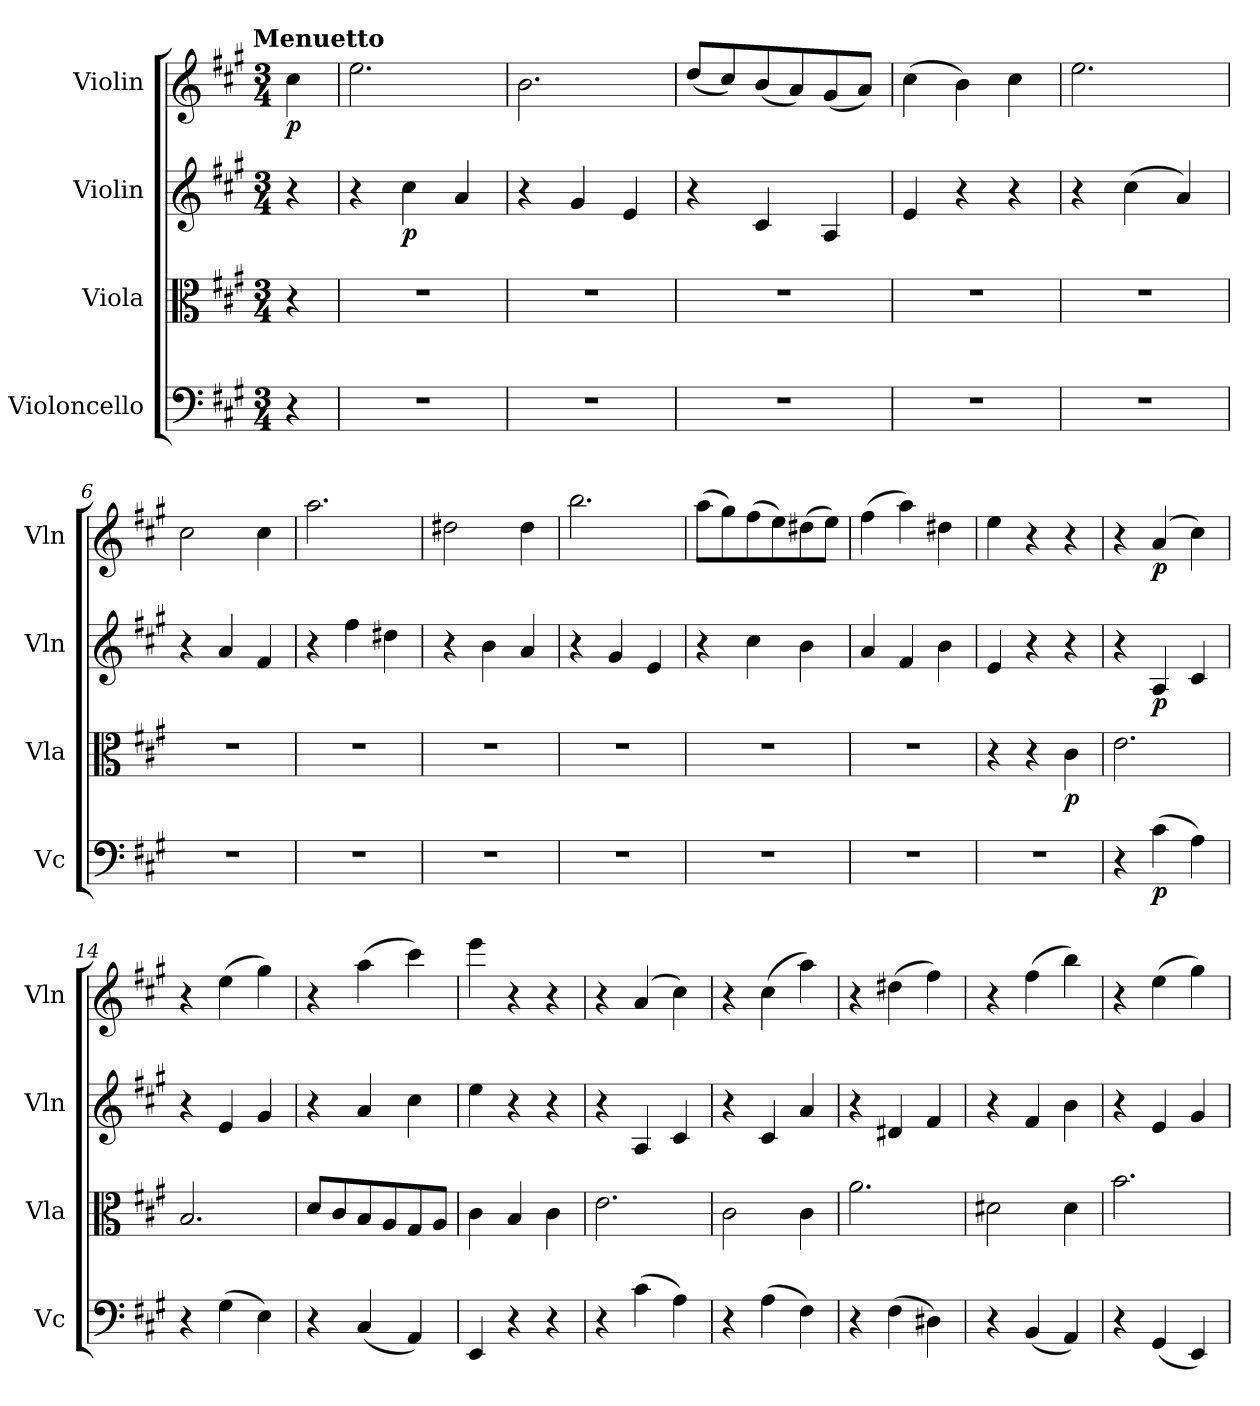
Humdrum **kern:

**kern	**dynam	**kern	**dynam	**kern	**dynam	**kern	**dynam
*part4	*part4	*part3	*part3	*part2	*part2	*part1	*part1
*staff4	*staff4	*staff3	*staff3	*staff2	*staff2	*staff1	*staff1
*I"Violoncello	*	*I"Viola	*	*I"Violin	*	*I"Violin	*
*I'Vc	*	*I'Vla	*	*I'Vln	*	*I'Vln	*
*clefF4	*	*clefC3	*	*clefG2	*	*clefG2	*
*k[f#c#g#]	*	*k[f#c#g#]	*	*k[f#c#g#]	*	*k[f#c#g#]	*
!!LO:TX:omd:t=Menuetto
*M3/4	*	*M3/4	*	*M3/4	*	*M3/4	*
*MM138	*	*MM138	*	*MM138	*	*MM138	*
=	=	=	=	=	=	=	=
4r	.	4r	.	4r	.	4cc#\	p
=1	=1	=1	=1	=1	=1	=1	=1
2.r	.	2.r	.	4r	.	2.ee\	.
.	.	.	.	4cc#\	p	.	.
.	.	.	.	4a/	.	.	.
=2	=2	=2	=2	=2	=2	=2	=2
2.r	.	2.r	.	4r	.	2.b\	.
.	.	.	.	4g#/	.	.	.
.	.	.	.	4e/	.	.	.
=3	=3	=3	=3	=3	=3	=3	=3
2.r	.	2.r	.	4r	.	(8dd/L	.
.	.	.	.	.	.	8cc#/)	.
.	.	.	.	4c#/	.	(8b/	.
.	.	.	.	.	.	8a/)	.
.	.	.	.	4A/	.	(8g#/	.
.	.	.	.	.	.	8a/J)	.
=4	=4	=4	=4	=4	=4	=4	=4
2.r	.	2.r	.	4e/	.	(4cc#\	.
.	.	.	.	4r	.	4b\)	.
.	.	.	.	4r	.	4cc#\	.
=5	=5	=5	=5	=5	=5	=5	=5
2.r	.	2.r	.	4r	.	2.ee\	.
.	.	.	.	(4cc#\	.	.	.
.	.	.	.	4a/)	.	.	.
=6	=6	=6	=6	=6	=6	=6	=6
2.r	.	2.r	.	4r	.	2cc#\	.
.	.	.	.	4a/	.	.	.
.	.	.	.	4f#/	.	4cc#\	.
=7	=7	=7	=7	=7	=7	=7	=7
2.r	.	2.r	.	4r	.	2.aa\	.
.	.	.	.	4ff#\	.	.	.
.	.	.	.	4dd#X\	.	.	.
=8	=8	=8	=8	=8	=8	=8	=8
2.r	.	2.r	.	4r	.	2dd#X\	.
.	.	.	.	4b\	.	.	.
.	.	.	.	4a/	.	4dd#\	.
=9	=9	=9	=9	=9	=9	=9	=9
2.r	.	2.r	.	4r	.	2.bb\	.
.	.	.	.	4g#/	.	.	.
.	.	.	.	4e/	.	.	.
=10	=10	=10	=10	=10	=10	=10	=10
2.r	.	2.r	.	4r	.	(8aa\L	.
.	.	.	.	.	.	8gg#\)	.
.	.	.	.	4cc#\	.	(8ff#\	.
.	.	.	.	.	.	8ee\)	.
.	.	.	.	4b\	.	(8dd#X\	.
.	.	.	.	.	.	8ee\J)	.
=11	=11	=11	=11	=11	=11	=11	=11
2.r	.	2.r	.	4a/	.	(4ff#\	.
.	.	.	.	4f#/	.	4aa\)	.
.	.	.	.	4b\	.	4dd#X\	.
=12	=12	=12	=12	=12	=12	=12	=12
2.r	.	4r	.	4e/	.	4ee\	.
.	.	4r	.	4r	.	4r	.
.	.	4c#\	p	4r	.	4r	.
=13	=13	=13	=13	=13	=13	=13	=13
4r	.	2.e\	.	4r	.	4r	.
(4c#\	p	.	.	4A/	p	(4a/	p
4A\)	.	.	.	4c#/	.	4cc#\)	.
=14	=14	=14	=14	=14	=14	=14	=14
4r	.	2.B/	.	4r	.	4r	.
(4G#\	.	.	.	4e/	.	(4ee\	.
4E\)	.	.	.	4g#/	.	4gg#\)	.
=15	=15	=15	=15	=15	=15	=15	=15
4r	.	8d/L	.	4r	.	4r	.
.	.	8c#/	.	.	.	.	.
(4C#/	.	8B/	.	4a/	.	(4aa\	.
.	.	8A/	.	.	.	.	.
4AA/)	.	8G#/	.	4cc#\	.	4ccc#\)	.
.	.	8A/J	.	.	.	.	.
=16	=16	=16	=16	=16	=16	=16	=16
4EE/	.	4c#\	.	4ee\	.	4eee\	.
4r	.	4B/	.	4r	.	4r	.
4r	.	4c#\	.	4r	.	4r	.
=17	=17	=17	=17	=17	=17	=17	=17
4r	.	2.e\	.	4r	.	4r	.
(4c#\	.	.	.	4A/	.	(4a/	.
4A\)	.	.	.	4c#/	.	4cc#\)	.
=18	=18	=18	=18	=18	=18	=18	=18
4r	.	2c#\	.	4r	.	4r	.
(4A\	.	.	.	4c#/	.	(4cc#\	.
4F#\)	.	4c#\	.	4a/	.	4aa\)	.
=19	=19	=19	=19	=19	=19	=19	=19
4r	.	2.a\	.	4r	.	4r	.
(4F#\	.	.	.	4d#X/	.	(4dd#X\	.
4D#X\)	.	.	.	4f#/	.	4ff#\)	.
=20	=20	=20	=20	=20	=20	=20	=20
4r	.	2d#X\	.	4r	.	4r	.
(4BB/	.	.	.	4f#/	.	(4ff#\	.
4AA/)	.	4d#\	.	4b\	.	4bb\)	.
=21	=21	=21	=21	=21	=21	=21	=21
4r	.	2.b\	.	4r	.	4r	.
(4GG#/	.	.	.	4e/	.	(4ee\	.
4EE/)	.	.	.	4g#/	.	4gg#\)	.
=	=	=	=	=	=	=	=
*-	*-	*-	*-	*-	*-	*-	*-
